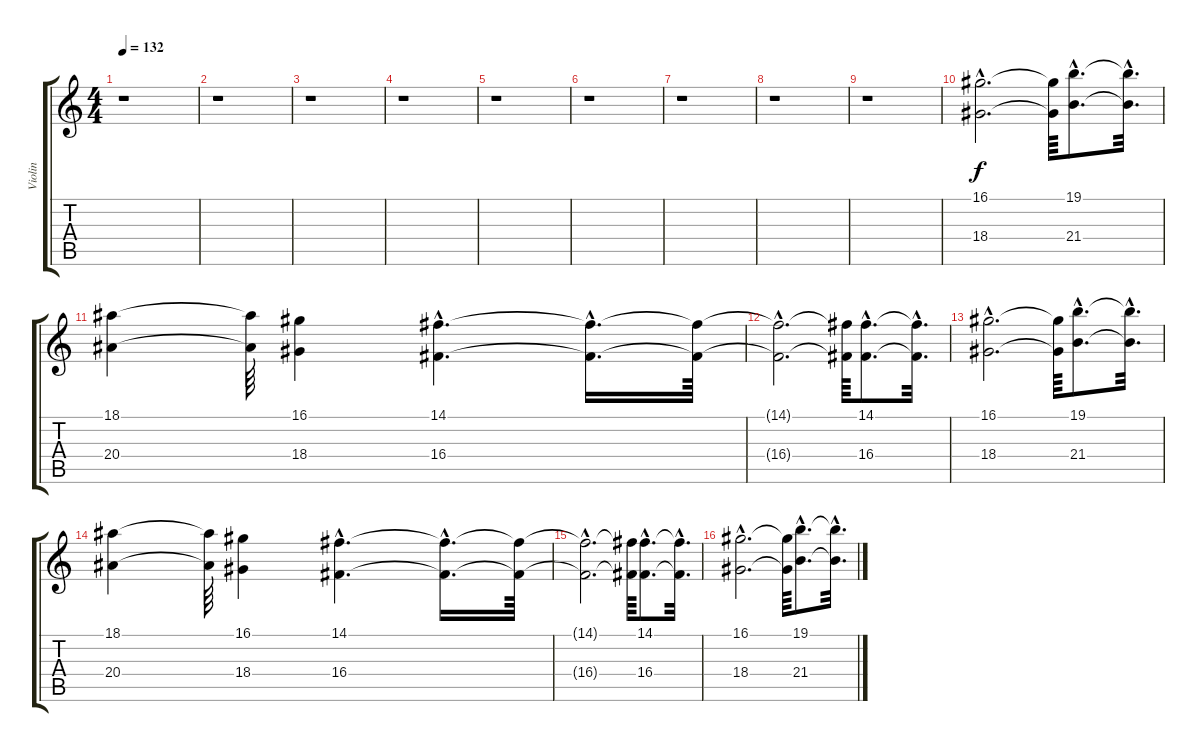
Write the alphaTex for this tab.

\track ("Violin" "Violin") {instrument violin}
\staff {score tabs}
\tuning (E4 B3 G3 D3 A2 E2) {hide}
\ts (4 4)
\tempo 132
\clef g2
\ks c
r.1{dy f} |
r.1 |
r.1 |
r.1 |
r.1 |
r.1 |
r.1 |
r.1 |
r.1 |
(16.1{hac} 18.4{hac}).2{d} (16.1{t} 18.4{t}).64 (19.1{hac} 21.4{hac}).8{d} (19.1{hac t} 21.4{hac t}).32{d} |
(18.1 20.4).4 (18.1{t} 20.4{t}).64 (16.1 18.4).4 (14.1{hac} 16.4{hac}).4{d} (14.1{hac t} 16.4{hac t}).16{d} (14.1{t} 16.4{t}).64 |
(14.1{hac t} 16.4{hac t}).2{d} (14.1{t} 16.4{t}).64 (14.1{hac} 16.4{hac}).8{d} (14.1{hac t} 16.4{hac t}).32{d} |
(16.1{hac} 18.4{hac}).2{d} (16.1{t} 18.4{t}).64 (19.1{hac} 21.4{hac}).8{d} (19.1{hac t} 21.4{hac t}).32{d} |
(18.1 20.4).4 (18.1{t} 20.4{t}).64 (16.1 18.4).4 (14.1{hac} 16.4{hac}).4{d} (14.1{hac t} 16.4{hac t}).16{d} (14.1{t} 16.4{t}).64 |
(14.1{hac t} 16.4{hac t}).2{d} (14.1{t} 16.4{t}).64 (14.1{hac} 16.4{hac}).8{d} (14.1{hac t} 16.4{hac t}).32{d} |
(16.1{hac} 18.4{hac}).2{d} (16.1{t} 18.4{t}).64 (19.1{hac} 21.4{hac}).8{d} (19.1{hac t} 21.4{hac t}).32{d}
